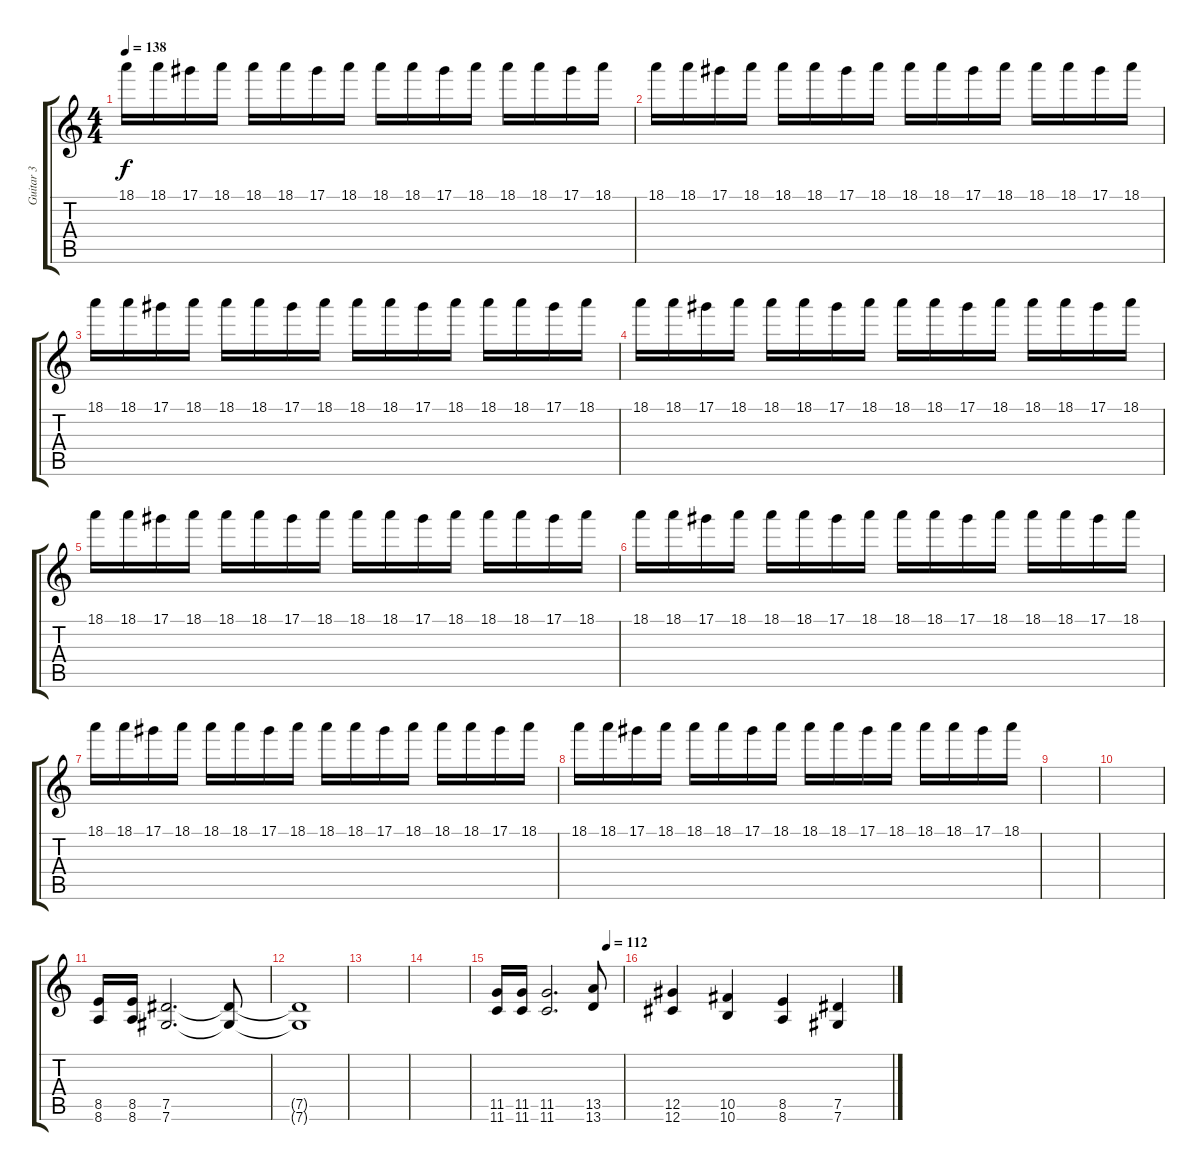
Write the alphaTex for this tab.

\track ("Guitar 3" "Guitar 3") {instrument electricguitarclean}
\staff {score tabs}
\tuning (Eb4 Bb3 Gb3 Db3 Ab2 Db2) {hide}
\ts (4 4)
\tempo 138
\clef g2
\ks c
18.1.16{dy f volume 7} 18.1.16 17.1.16 18.1.16 18.1.16 18.1.16 17.1.16 18.1.16 18.1.16 18.1.16 17.1.16 18.1.16 18.1.16 18.1.16 17.1.16 18.1.16 |
18.1.16 18.1.16 17.1.16 18.1.16 18.1.16 18.1.16 17.1.16 18.1.16 18.1.16 18.1.16 17.1.16 18.1.16 18.1.16 18.1.16 17.1.16 18.1.16 |
18.1.16{volume 6} 18.1.16 17.1.16 18.1.16 18.1.16 18.1.16 17.1.16 18.1.16 18.1.16 18.1.16 17.1.16 18.1.16 18.1.16 18.1.16 17.1.16 18.1.16 |
18.1.16 18.1.16 17.1.16 18.1.16 18.1.16 18.1.16 17.1.16 18.1.16 18.1.16 18.1.16 17.1.16 18.1.16 18.1.16 18.1.16 17.1.16 18.1.16 |
18.1.16{volume 4} 18.1.16 17.1.16 18.1.16 18.1.16 18.1.16 17.1.16 18.1.16 18.1.16 18.1.16 17.1.16 18.1.16 18.1.16 18.1.16 17.1.16 18.1.16 |
18.1.16 18.1.16 17.1.16 18.1.16 18.1.16 18.1.16 17.1.16 18.1.16 18.1.16 18.1.16 17.1.16 18.1.16 18.1.16 18.1.16 17.1.16 18.1.16 |
18.1.16 18.1.16 17.1.16 18.1.16 18.1.16 18.1.16 17.1.16 18.1.16 18.1.16 18.1.16 17.1.16 18.1.16 18.1.16 18.1.16 17.1.16 18.1.16 |
18.1.16 18.1.16 17.1.16 18.1.16 18.1.16 18.1.16 17.1.16 18.1.16 18.1.16 18.1.16 17.1.16 18.1.16 18.1.16 18.1.16 17.1.16 18.1.16 |
|
|
(8.5 8.6).16{volume 12 instrument overdrivenguitar} (8.5 8.6).16 (7.5 7.6).2{d} (7.5{t} 7.6{t}).8 |
(7.5{t} 7.6{t}).1 |
|
|
\tempo (112 0.875)
(11.5 11.6).16 (11.5 11.6).16 (11.5 11.6).2{d} (13.5 13.6).8 |
(12.5 12.6).4 (10.5 10.6).4 (8.5 8.6).4 (7.5 7.6).4
